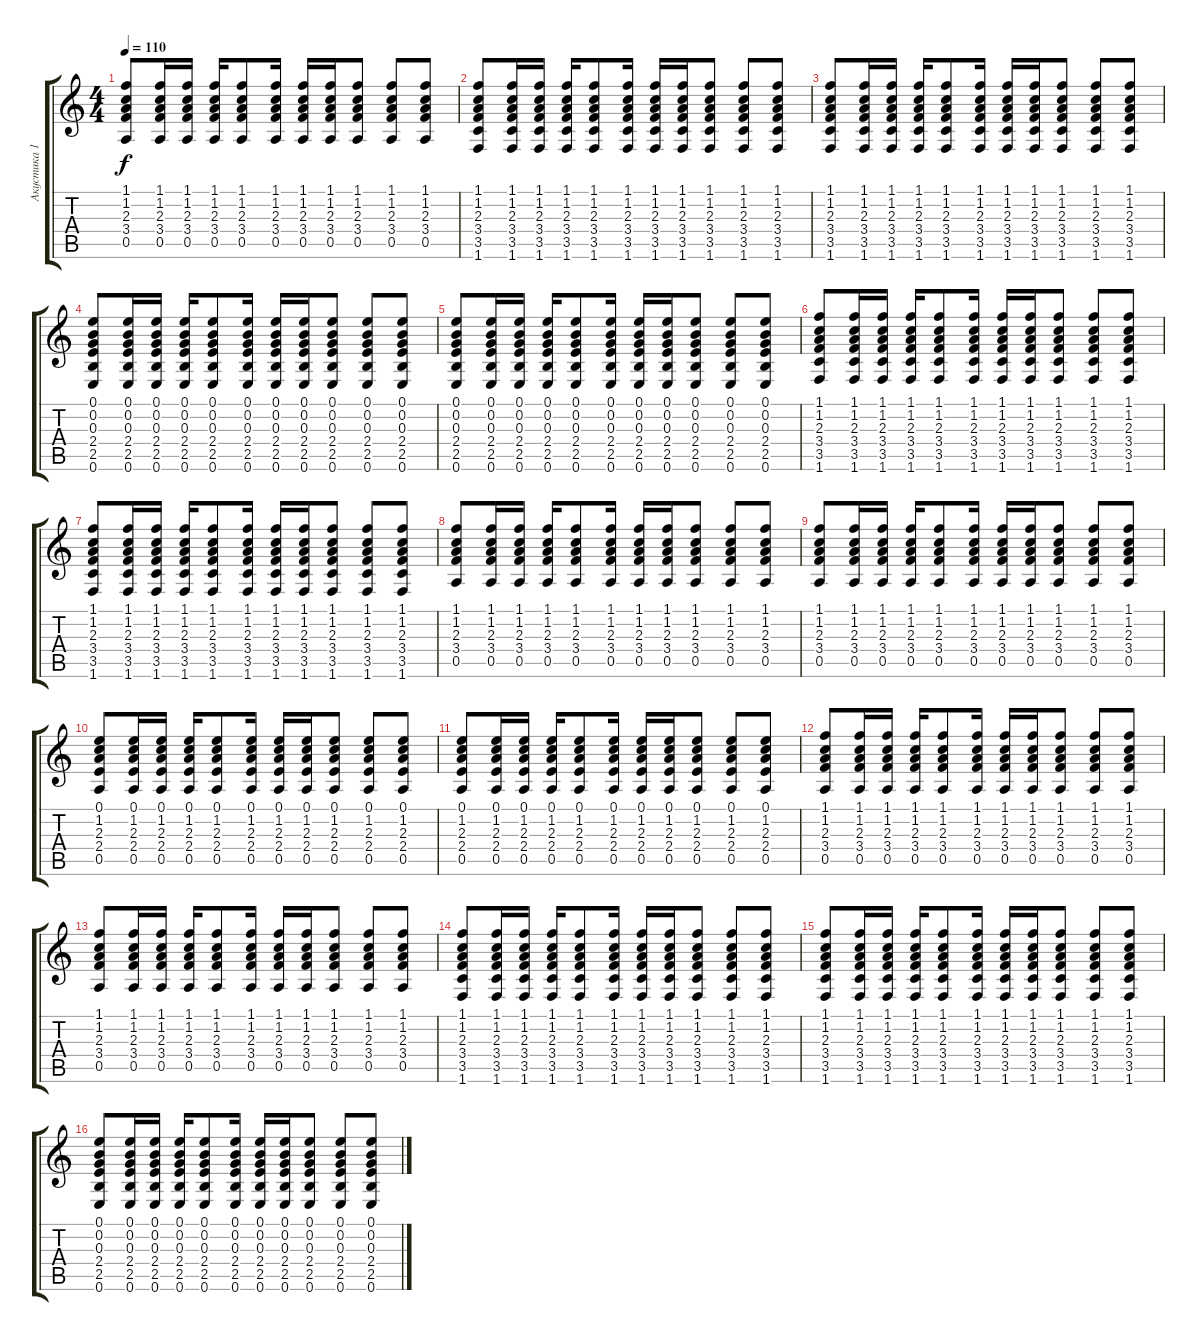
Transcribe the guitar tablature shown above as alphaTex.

\track ("Акустика 1" "Акустика 1") {instrument acousticguitarnylon}
\staff {score tabs}
\tuning (E4 B3 G3 D3 A2 E2) {hide}
\ts (4 4)
\tempo 110
\clef g2
\ks c
(1.1 1.2 2.3 3.4 0.5).8{dy f} (1.1 1.2 2.3 3.4 0.5).16 (1.1 1.2 2.3 3.4 0.5).16 (1.1 1.2 2.3 3.4 0.5).16 (1.1 1.2 2.3 3.4 0.5).8 (1.1 1.2 2.3 3.4 0.5).16 (1.1 1.2 2.3 3.4 0.5).16 (1.1 1.2 2.3 3.4 0.5).16 (1.1 1.2 2.3 3.4 0.5).8 (1.1 1.2 2.3 3.4 0.5).8 (1.1 1.2 2.3 3.4 0.5).8 |
(1.1 1.2 2.3 3.4 3.5 1.6).8 (1.1 1.2 2.3 3.4 3.5 1.6).16 (1.1 1.2 2.3 3.4 3.5 1.6).16 (1.1 1.2 2.3 3.4 3.5 1.6).16 (1.1 1.2 2.3 3.4 3.5 1.6).8 (1.1 1.2 2.3 3.4 3.5 1.6).16 (1.1 1.2 2.3 3.4 3.5 1.6).16 (1.1 1.2 2.3 3.4 3.5 1.6).16 (1.1 1.2 2.3 3.4 3.5 1.6).8 (1.1 1.2 2.3 3.4 3.5 1.6).8 (1.1 1.2 2.3 3.4 3.5 1.6).8 |
(1.1 1.2 2.3 3.4 3.5 1.6).8 (1.1 1.2 2.3 3.4 3.5 1.6).16 (1.1 1.2 2.3 3.4 3.5 1.6).16 (1.1 1.2 2.3 3.4 3.5 1.6).16 (1.1 1.2 2.3 3.4 3.5 1.6).8 (1.1 1.2 2.3 3.4 3.5 1.6).16 (1.1 1.2 2.3 3.4 3.5 1.6).16 (1.1 1.2 2.3 3.4 3.5 1.6).16 (1.1 1.2 2.3 3.4 3.5 1.6).8 (1.1 1.2 2.3 3.4 3.5 1.6).8 (1.1 1.2 2.3 3.4 3.5 1.6).8 |
(0.1 0.2 0.3 2.4 2.5 0.6).8 (0.1 0.2 0.3 2.4 2.5 0.6).16 (0.1 0.2 0.3 2.4 2.5 0.6).16 (0.1 0.2 0.3 2.4 2.5 0.6).16 (0.1 0.2 0.3 2.4 2.5 0.6).8 (0.1 0.2 0.3 2.4 2.5 0.6).16 (0.1 0.2 0.3 2.4 2.5 0.6).16 (0.1 0.2 0.3 2.4 2.5 0.6).16 (0.1 0.2 0.3 2.4 2.5 0.6).8 (0.1 0.2 0.3 2.4 2.5 0.6).8 (0.1 0.2 0.3 2.4 2.5 0.6).8 |
(0.1 0.2 0.3 2.4 2.5 0.6).8 (0.1 0.2 0.3 2.4 2.5 0.6).16 (0.1 0.2 0.3 2.4 2.5 0.6).16 (0.1 0.2 0.3 2.4 2.5 0.6).16 (0.1 0.2 0.3 2.4 2.5 0.6).8 (0.1 0.2 0.3 2.4 2.5 0.6).16 (0.1 0.2 0.3 2.4 2.5 0.6).16 (0.1 0.2 0.3 2.4 2.5 0.6).16 (0.1 0.2 0.3 2.4 2.5 0.6).8 (0.1 0.2 0.3 2.4 2.5 0.6).8 (0.1 0.2 0.3 2.4 2.5 0.6).8 |
(1.1 1.2 2.3 3.4 3.5 1.6).8 (1.1 1.2 2.3 3.4 3.5 1.6).16 (1.1 1.2 2.3 3.4 3.5 1.6).16 (1.1 1.2 2.3 3.4 3.5 1.6).16 (1.1 1.2 2.3 3.4 3.5 1.6).8 (1.1 1.2 2.3 3.4 3.5 1.6).16 (1.1 1.2 2.3 3.4 3.5 1.6).16 (1.1 1.2 2.3 3.4 3.5 1.6).16 (1.1 1.2 2.3 3.4 3.5 1.6).8 (1.1 1.2 2.3 3.4 3.5 1.6).8 (1.1 1.2 2.3 3.4 3.5 1.6).8 |
(1.1 1.2 2.3 3.4 3.5 1.6).8 (1.1 1.2 2.3 3.4 3.5 1.6).16 (1.1 1.2 2.3 3.4 3.5 1.6).16 (1.1 1.2 2.3 3.4 3.5 1.6).16 (1.1 1.2 2.3 3.4 3.5 1.6).8 (1.1 1.2 2.3 3.4 3.5 1.6).16 (1.1 1.2 2.3 3.4 3.5 1.6).16 (1.1 1.2 2.3 3.4 3.5 1.6).16 (1.1 1.2 2.3 3.4 3.5 1.6).8 (1.1 1.2 2.3 3.4 3.5 1.6).8 (1.1 1.2 2.3 3.4 3.5 1.6).8 |
(1.1 1.2 2.3 3.4 0.5).8 (1.1 1.2 2.3 3.4 0.5).16 (1.1 1.2 2.3 3.4 0.5).16 (1.1 1.2 2.3 3.4 0.5).16 (1.1 1.2 2.3 3.4 0.5).8 (1.1 1.2 2.3 3.4 0.5).16 (1.1 1.2 2.3 3.4 0.5).16 (1.1 1.2 2.3 3.4 0.5).16 (1.1 1.2 2.3 3.4 0.5).8 (1.1 1.2 2.3 3.4 0.5).8 (1.1 1.2 2.3 3.4 0.5).8 |
(1.1 1.2 2.3 3.4 0.5).8 (1.1 1.2 2.3 3.4 0.5).16 (1.1 1.2 2.3 3.4 0.5).16 (1.1 1.2 2.3 3.4 0.5).16 (1.1 1.2 2.3 3.4 0.5).8 (1.1 1.2 2.3 3.4 0.5).16 (1.1 1.2 2.3 3.4 0.5).16 (1.1 1.2 2.3 3.4 0.5).16 (1.1 1.2 2.3 3.4 0.5).8 (1.1 1.2 2.3 3.4 0.5).8 (1.1 1.2 2.3 3.4 0.5).8 |
(0.1 1.2 2.3 2.4 0.5).8 (0.1 1.2 2.3 2.4 0.5).16 (0.1 1.2 2.3 2.4 0.5).16 (0.1 1.2 2.3 2.4 0.5).16 (0.1 1.2 2.3 2.4 0.5).8 (0.1 1.2 2.3 2.4 0.5).16 (0.1 1.2 2.3 2.4 0.5).16 (0.1 1.2 2.3 2.4 0.5).16 (0.1 1.2 2.3 2.4 0.5).8 (0.1 1.2 2.3 2.4 0.5).8{volume 8} (0.1 1.2 2.3 2.4 0.5).8 |
(0.1 1.2 2.3 2.4 0.5).8 (0.1 1.2 2.3 2.4 0.5).16 (0.1 1.2 2.3 2.4 0.5).16 (0.1 1.2 2.3 2.4 0.5).16 (0.1 1.2 2.3 2.4 0.5).8 (0.1 1.2 2.3 2.4 0.5).16 (0.1 1.2 2.3 2.4 0.5).16 (0.1 1.2 2.3 2.4 0.5).16 (0.1 1.2 2.3 2.4 0.5).8 (0.1 1.2 2.3 2.4 0.5).8 (0.1 1.2 2.3 2.4 0.5).8 |
(1.1 1.2 2.3 3.4 0.5).8 (1.1 1.2 2.3 3.4 0.5).16 (1.1 1.2 2.3 3.4 0.5).16 (1.1 1.2 2.3 3.4 0.5).16 (1.1 1.2 2.3 3.4 0.5).8 (1.1 1.2 2.3 3.4 0.5).16 (1.1 1.2 2.3 3.4 0.5).16 (1.1 1.2 2.3 3.4 0.5).16 (1.1 1.2 2.3 3.4 0.5).8 (1.1 1.2 2.3 3.4 0.5).8 (1.1 1.2 2.3 3.4 0.5).8 |
(1.1 1.2 2.3 3.4 0.5).8 (1.1 1.2 2.3 3.4 0.5).16 (1.1 1.2 2.3 3.4 0.5).16 (1.1 1.2 2.3 3.4 0.5).16 (1.1 1.2 2.3 3.4 0.5).8 (1.1 1.2 2.3 3.4 0.5).16 (1.1 1.2 2.3 3.4 0.5).16 (1.1 1.2 2.3 3.4 0.5).16 (1.1 1.2 2.3 3.4 0.5).8 (1.1 1.2 2.3 3.4 0.5).8 (1.1 1.2 2.3 3.4 0.5).8 |
(1.1 1.2 2.3 3.4 3.5 1.6).8 (1.1 1.2 2.3 3.4 3.5 1.6).16 (1.1 1.2 2.3 3.4 3.5 1.6).16 (1.1 1.2 2.3 3.4 3.5 1.6).16 (1.1 1.2 2.3 3.4 3.5 1.6).8 (1.1 1.2 2.3 3.4 3.5 1.6).16 (1.1 1.2 2.3 3.4 3.5 1.6).16 (1.1 1.2 2.3 3.4 3.5 1.6).16 (1.1 1.2 2.3 3.4 3.5 1.6).8 (1.1 1.2 2.3 3.4 3.5 1.6).8 (1.1 1.2 2.3 3.4 3.5 1.6).8 |
(1.1 1.2 2.3 3.4 3.5 1.6).8{volume 4} (1.1 1.2 2.3 3.4 3.5 1.6).16 (1.1 1.2 2.3 3.4 3.5 1.6).16 (1.1 1.2 2.3 3.4 3.5 1.6).16 (1.1 1.2 2.3 3.4 3.5 1.6).8 (1.1 1.2 2.3 3.4 3.5 1.6).16 (1.1 1.2 2.3 3.4 3.5 1.6).16 (1.1 1.2 2.3 3.4 3.5 1.6).16 (1.1 1.2 2.3 3.4 3.5 1.6).8 (1.1 1.2 2.3 3.4 3.5 1.6).8 (1.1 1.2 2.3 3.4 3.5 1.6).8 |
(0.1 0.2 0.3 2.4 2.5 0.6).8 (0.1 0.2 0.3 2.4 2.5 0.6).16 (0.1 0.2 0.3 2.4 2.5 0.6).16 (0.1 0.2 0.3 2.4 2.5 0.6).16 (0.1 0.2 0.3 2.4 2.5 0.6).8 (0.1 0.2 0.3 2.4 2.5 0.6).16 (0.1 0.2 0.3 2.4 2.5 0.6).16 (0.1 0.2 0.3 2.4 2.5 0.6).16 (0.1 0.2 0.3 2.4 2.5 0.6).8 (0.1 0.2 0.3 2.4 2.5 0.6).8 (0.1 0.2 0.3 2.4 2.5 0.6).8
